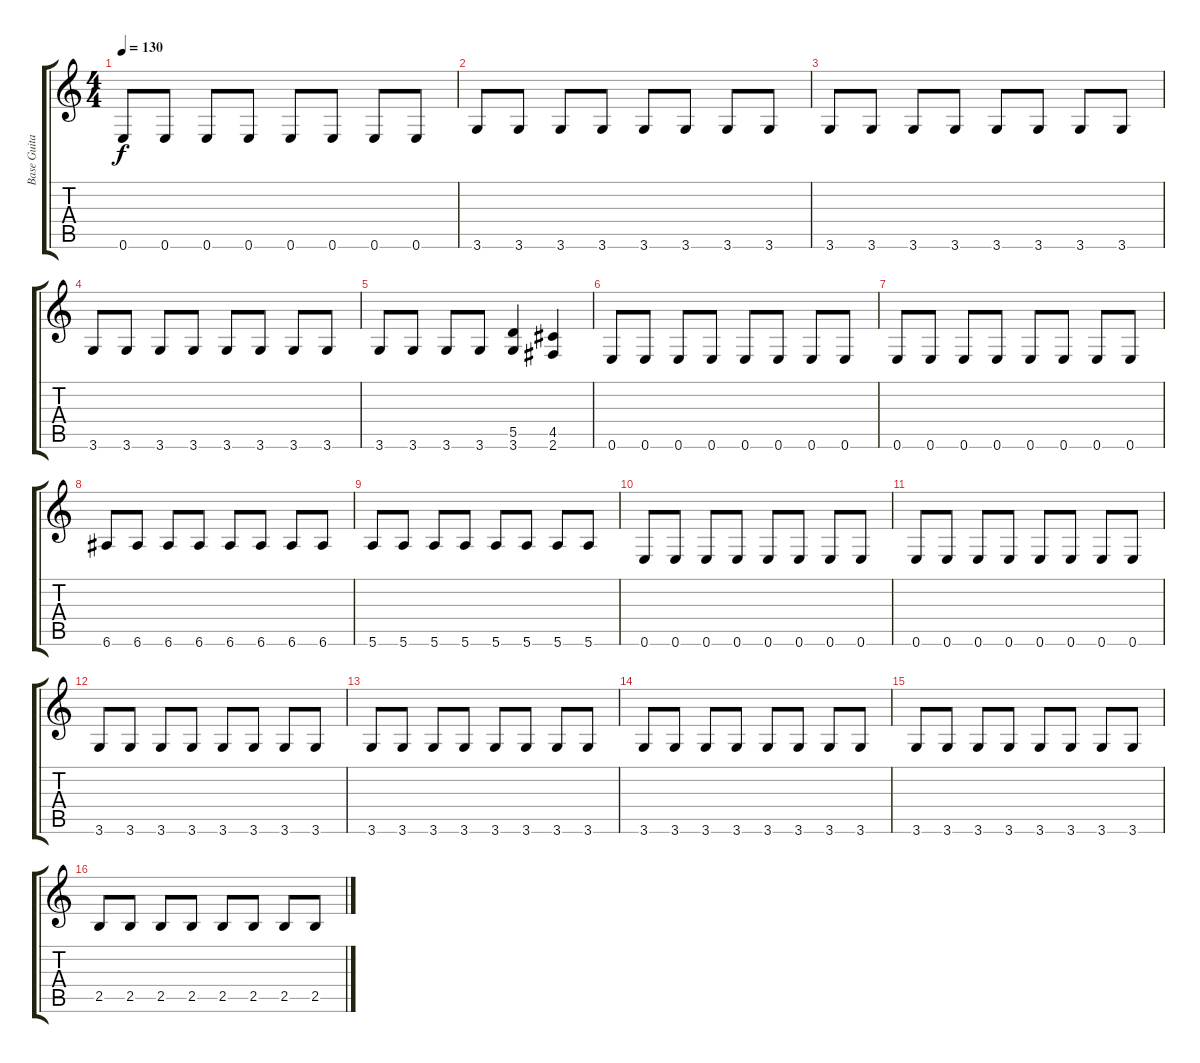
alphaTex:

\track ("Base Guitar" "Base Guita") {instrument distortionguitar}
\staff {score tabs}
\tuning (E4 B3 G3 D3 A2 E2) {hide}
\ts (4 4)
\tempo 130
\clef g2
\ks c
0.6.8{dy f} 0.6.8 0.6.8 0.6.8 0.6.8 0.6.8 0.6.8 0.6.8 |
3.6.8 3.6.8 3.6.8 3.6.8 3.6.8 3.6.8 3.6.8 3.6.8 |
3.6.8 3.6.8 3.6.8 3.6.8 3.6.8 3.6.8 3.6.8 3.6.8 |
3.6.8 3.6.8 3.6.8 3.6.8 3.6.8 3.6.8 3.6.8 3.6.8 |
3.6.8 3.6.8 3.6.8 3.6.8 (5.5 3.6).4 (4.5 2.6).4 |
0.6.8 0.6.8 0.6.8 0.6.8 0.6.8 0.6.8 0.6.8 0.6.8 |
0.6.8 0.6.8 0.6.8 0.6.8 0.6.8 0.6.8 0.6.8 0.6.8 |
6.6.8 6.6.8 6.6.8 6.6.8 6.6.8 6.6.8 6.6.8 6.6.8 |
5.6.8 5.6.8 5.6.8 5.6.8 5.6.8 5.6.8 5.6.8 5.6.8 |
0.6.8 0.6.8 0.6.8 0.6.8 0.6.8 0.6.8 0.6.8 0.6.8 |
0.6.8 0.6.8 0.6.8 0.6.8 0.6.8 0.6.8 0.6.8 0.6.8 |
3.6.8 3.6.8 3.6.8 3.6.8 3.6.8 3.6.8 3.6.8 3.6.8 |
3.6.8 3.6.8 3.6.8 3.6.8 3.6.8 3.6.8 3.6.8 3.6.8 |
3.6.8 3.6.8 3.6.8 3.6.8 3.6.8 3.6.8 3.6.8 3.6.8 |
3.6.8 3.6.8 3.6.8 3.6.8 3.6.8 3.6.8 3.6.8 3.6.8 |
2.5.8 2.5.8 2.5.8 2.5.8 2.5.8 2.5.8 2.5.8 2.5.8
